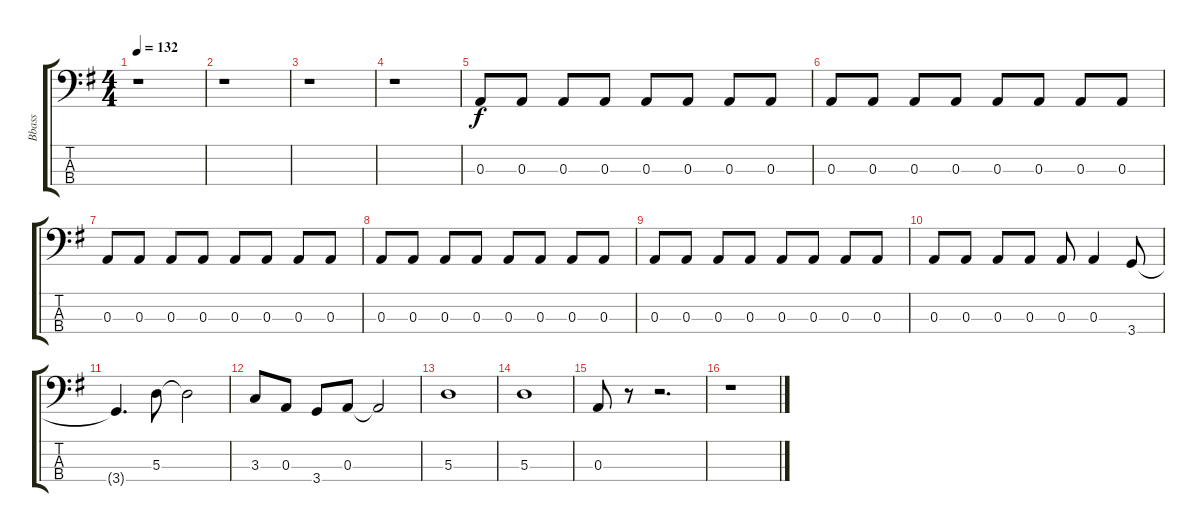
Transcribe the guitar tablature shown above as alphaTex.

\track ("Bbass" "Bbass") {instrument electricbassfinger}
\staff {score tabs}
\tuning (G2 D2 A1 E1) {hide}
\ts (4 4)
\tempo 132
\clef f4
\ks g
r.1{dy f instrument electricbassfinger} |
r.1 |
r.1 |
r.1 |
0.3.8 0.3.8 0.3.8 0.3.8 0.3.8 0.3.8 0.3.8 0.3.8 |
0.3.8 0.3.8 0.3.8 0.3.8 0.3.8 0.3.8 0.3.8 0.3.8 |
0.3.8 0.3.8 0.3.8 0.3.8 0.3.8 0.3.8 0.3.8 0.3.8 |
0.3.8 0.3.8 0.3.8 0.3.8 0.3.8 0.3.8 0.3.8 0.3.8 |
0.3.8 0.3.8 0.3.8 0.3.8 0.3.8 0.3.8 0.3.8 0.3.8 |
0.3.8 0.3.8 0.3.8 0.3.8 0.3.8 0.3.4 3.4.8 |
3.4{t}.4{d} 5.3.8 5.3{t}.2 |
3.3.8 0.3.8 3.4.8 0.3.8 0.3{t}.2 |
5.3.1 |
5.3.1 |
0.3.8 r.8 r.2{d} |
r.1
